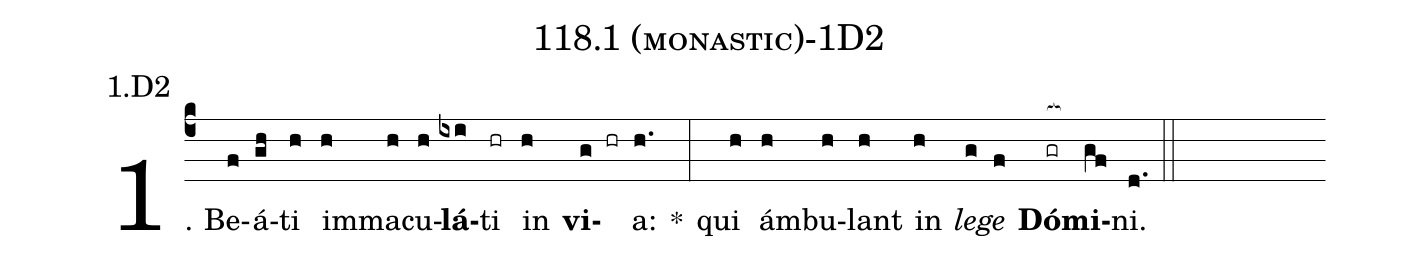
name: 118.1 (monastic)-1D2;
annotation: 1.D2;
%%
(c4)1. Be(f)á(gh)ti(h) im(h)ma(h)cu(h)<b>lá</b>(ixi)ti(hr) in(h) <b>vi</b>(g hr)a:(h.) *(:) qui(h) ám(h)bu(h)lant(h) in(h) <i>le</i>(g)<i>ge</i>(f) <b>Dó</b>(gr[ocb:1{])<b>mi</b>(gf[ocb:0}])ni.(d.) (::)
